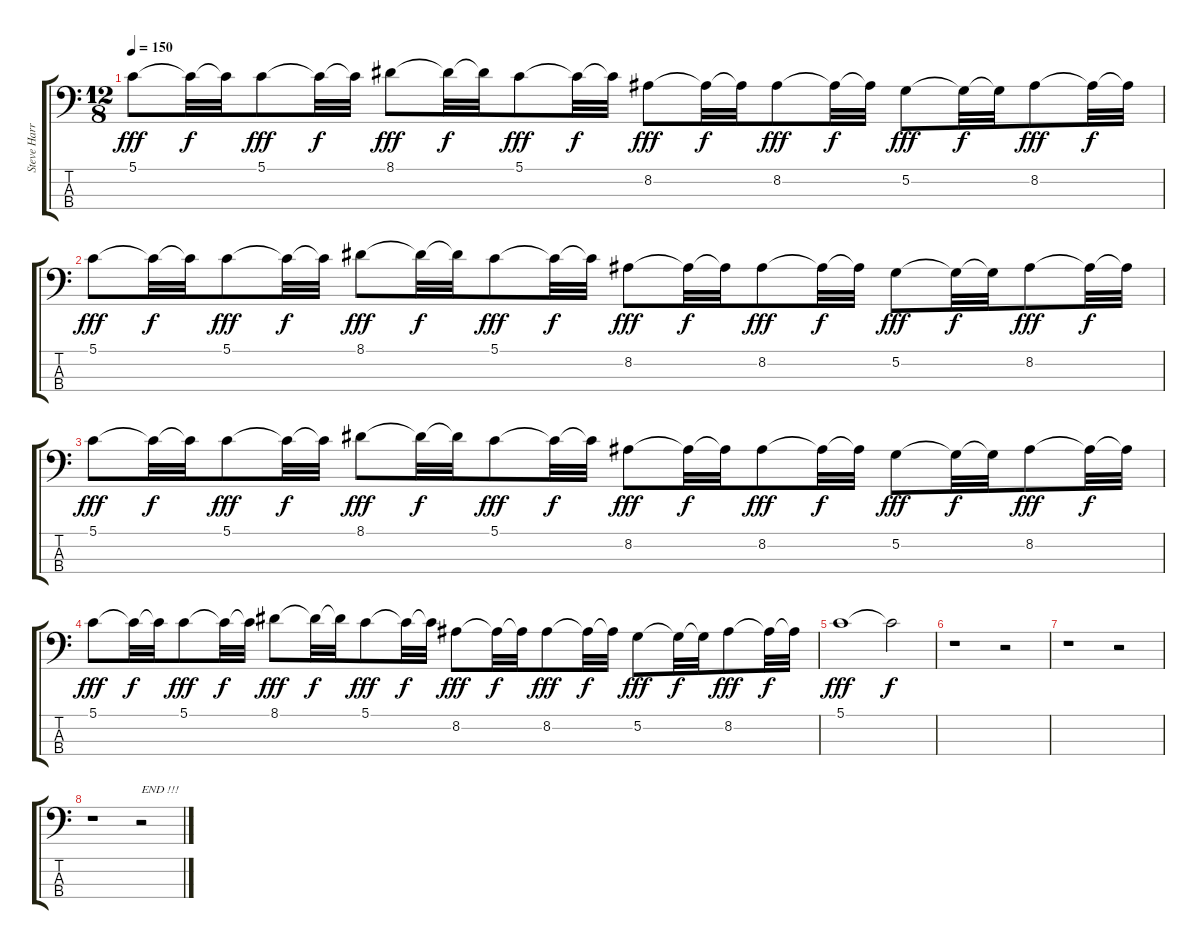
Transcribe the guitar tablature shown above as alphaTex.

\track ("Steve Harris   ( bass )" "Steve Harr") {instrument electricbassfinger}
\staff {score tabs}
\tuning (G2 D2 A1 E1) {hide}
\ts (12 8)
\tempo 150
\clef f4
\ks c
5.1.8{dy fff} 5.1{t}.32{dy f} 5.1{t}.32 5.1.8{dy fff} 5.1{t}.32{dy f} 5.1{t}.32 8.1.8{dy fff} 8.1{t}.32{dy f} 8.1{t}.32 5.1.8{dy fff} 5.1{t}.32{dy f} 5.1{t}.32 8.2.8{dy fff} 8.2{t}.32{dy f} 8.2{t}.32 8.2.8{dy fff} 8.2{t}.32{dy f} 8.2{t}.32 5.2.8{dy fff} 5.2{t}.32{dy f} 5.2{t}.32 8.2.8{dy fff} 8.2{t}.32{dy f} 8.2{t}.32 |
5.1.8{dy fff} 5.1{t}.32{dy f} 5.1{t}.32 5.1.8{dy fff} 5.1{t}.32{dy f} 5.1{t}.32 8.1.8{dy fff} 8.1{t}.32{dy f} 8.1{t}.32 5.1.8{dy fff} 5.1{t}.32{dy f} 5.1{t}.32 8.2.8{dy fff} 8.2{t}.32{dy f} 8.2{t}.32 8.2.8{dy fff} 8.2{t}.32{dy f} 8.2{t}.32 5.2.8{dy fff} 5.2{t}.32{dy f} 5.2{t}.32 8.2.8{dy fff} 8.2{t}.32{dy f} 8.2{t}.32 |
5.1.8{dy fff} 5.1{t}.32{dy f} 5.1{t}.32 5.1.8{dy fff} 5.1{t}.32{dy f} 5.1{t}.32 8.1.8{dy fff} 8.1{t}.32{dy f} 8.1{t}.32 5.1.8{dy fff} 5.1{t}.32{dy f} 5.1{t}.32 8.2.8{dy fff} 8.2{t}.32{dy f} 8.2{t}.32 8.2.8{dy fff} 8.2{t}.32{dy f} 8.2{t}.32 5.2.8{dy fff} 5.2{t}.32{dy f} 5.2{t}.32 8.2.8{dy fff} 8.2{t}.32{dy f} 8.2{t}.32 |
5.1.8{dy fff} 5.1{t}.32{dy f} 5.1{t}.32 5.1.8{dy fff} 5.1{t}.32{dy f} 5.1{t}.32 8.1.8{dy fff} 8.1{t}.32{dy f} 8.1{t}.32 5.1.8{dy fff} 5.1{t}.32{dy f} 5.1{t}.32 8.2.8{dy fff} 8.2{t}.32{dy f} 8.2{t}.32 8.2.8{dy fff} 8.2{t}.32{dy f} 8.2{t}.32 5.2.8{dy fff} 5.2{t}.32{dy f} 5.2{t}.32 8.2.8{dy fff} 8.2{t}.32{dy f} 8.2{t}.32 |
5.1.1{dy fff} 5.1{t}.2{dy f} |
r.1 r.2 |
r.1 r.2 |
r.1 r.2{txt "END !!!"}
